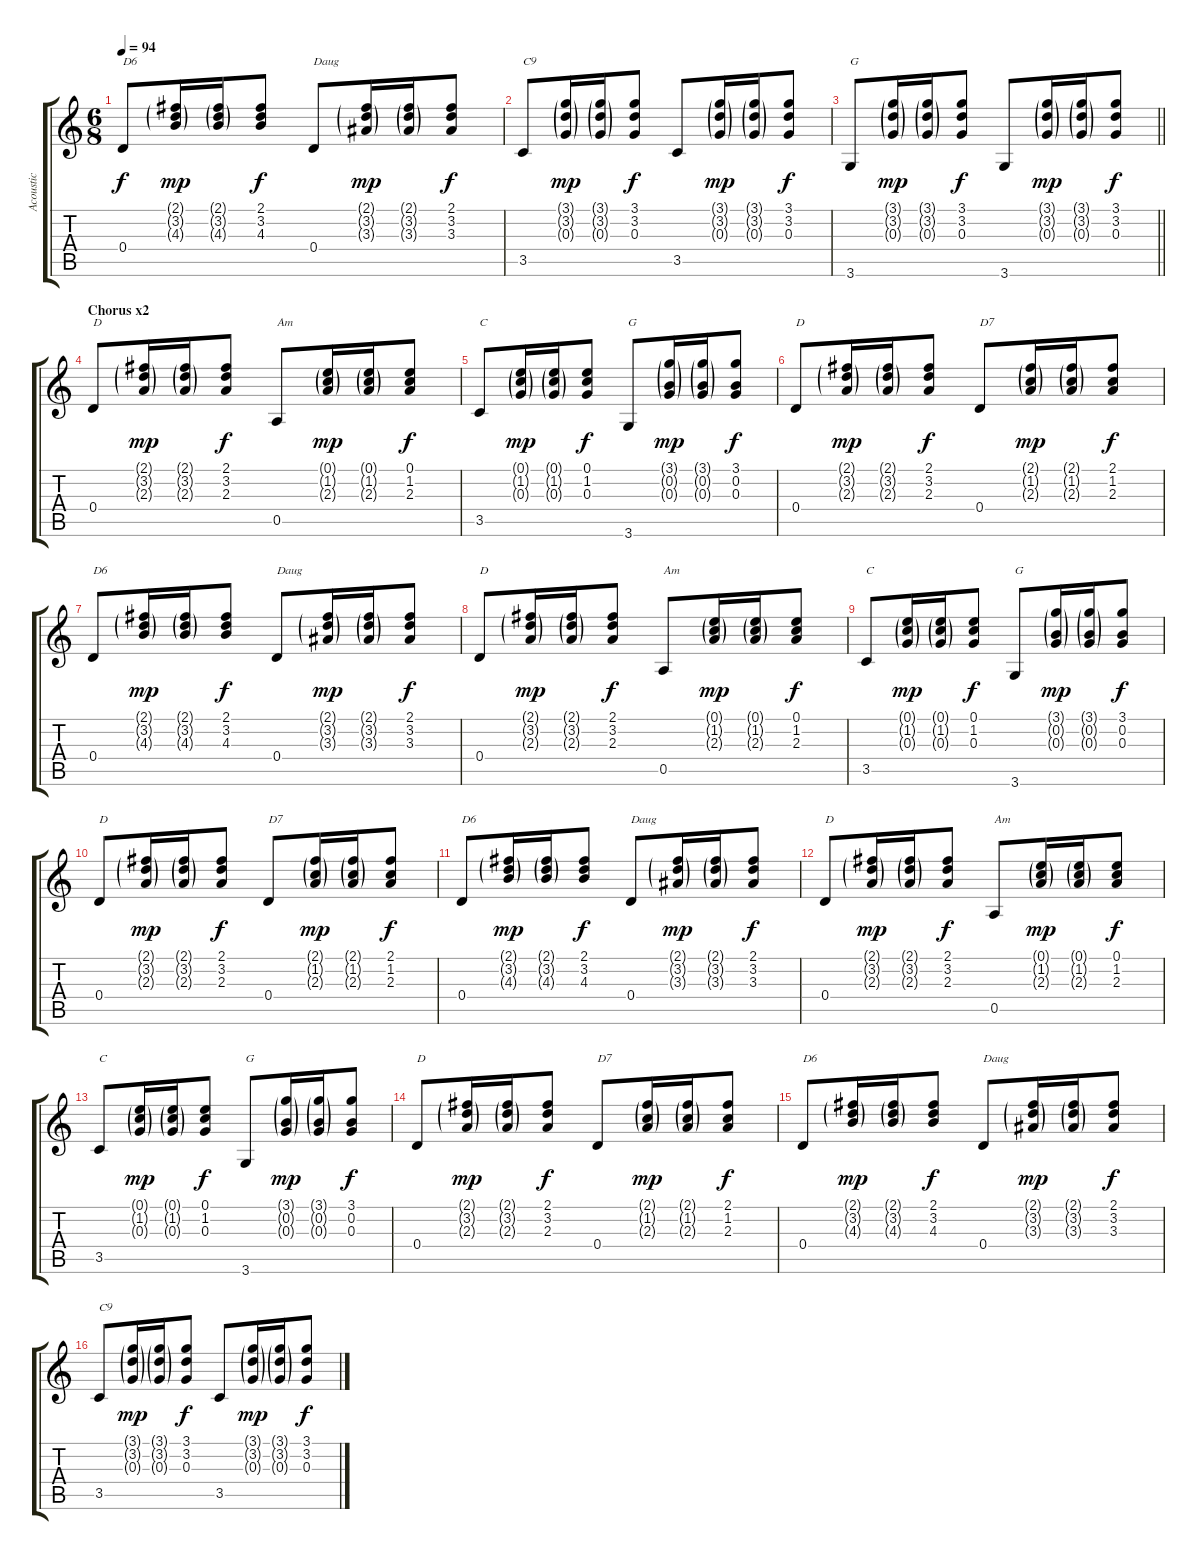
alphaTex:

\track ("Acoustic" "Acoustic") {instrument acousticguitarsteel}
\staff {score tabs}
\tuning (E4 B3 G3 D3 A2 E2) {hide}
\ts (6 8)
\tempo 94
\clef g2
\ks c
0.4.8{txt "D6" dy f} (2.1{g} 3.2{g} 4.3{g}).16{dy mp} (2.1{g} 3.2{g} 4.3{g}).16 (2.1 3.2 4.3).8{dy f} 0.4.8{txt "Daug"} (2.1{g} 3.2{g} 3.3{g}).16{dy mp} (2.1{g} 3.2{g} 3.3{g}).16 (2.1 3.2 3.3).8{dy f} |
3.5.8{txt "C9"} (3.1{g} 3.2{g} 0.3{g}).16{dy mp} (3.1{g} 3.2{g} 0.3{g}).16 (3.1 3.2 0.3).8{dy f} 3.5.8 (3.1{g} 3.2{g} 0.3{g}).16{dy mp} (3.1{g} 3.2{g} 0.3{g}).16 (3.1 3.2 0.3).8{dy f} |
\barLineRight lightlight
3.6.8{txt "G"} (3.1{g} 3.2{g} 0.3{g}).16{dy mp} (3.1{g} 3.2{g} 0.3{g}).16 (3.1 3.2 0.3).8{dy f} 3.6.8 (3.1{g} 3.2{g} 0.3{g}).16{dy mp} (3.1{g} 3.2{g} 0.3{g}).16 (3.1 3.2 0.3).8{dy f} |
\section ("" "Chorus x2")
0.4.8{txt "D"} (2.1{g} 3.2{g} 2.3{g}).16{dy mp} (2.1{g} 3.2{g} 2.3{g}).16 (2.1 3.2 2.3).8{dy f} 0.5.8{txt "Am"} (0.1{g} 1.2{g} 2.3{g}).16{dy mp} (0.1{g} 1.2{g} 2.3{g}).16 (0.1 1.2 2.3).8{dy f} |
3.5.8{txt "C"} (0.1{g} 1.2{g} 0.3{g}).16{dy mp} (0.1{g} 1.2{g} 0.3{g}).16 (0.1 1.2 0.3).8{dy f} 3.6.8{txt "G"} (3.1{g} 0.2{g} 0.3{g}).16{dy mp} (3.1{g} 0.2{g} 0.3{g}).16 (3.1 0.2 0.3).8{dy f} |
0.4.8{txt "D"} (2.1{g} 3.2{g} 2.3{g}).16{dy mp} (2.1{g} 3.2{g} 2.3{g}).16 (2.1 3.2 2.3).8{dy f} 0.4.8{txt "D7"} (2.1{g} 1.2{g} 2.3{g}).16{dy mp} (2.1{g} 1.2{g} 2.3{g}).16 (2.1 1.2 2.3).8{dy f} |
0.4.8{txt "D6"} (2.1{g} 3.2{g} 4.3{g}).16{dy mp} (2.1{g} 3.2{g} 4.3{g}).16 (2.1 3.2 4.3).8{dy f} 0.4.8{txt "Daug"} (2.1{g} 3.2{g} 3.3{g}).16{dy mp} (2.1{g} 3.2{g} 3.3{g}).16 (2.1 3.2 3.3).8{dy f} |
0.4.8{txt "D"} (2.1{g} 3.2{g} 2.3{g}).16{dy mp} (2.1{g} 3.2{g} 2.3{g}).16 (2.1 3.2 2.3).8{dy f} 0.5.8{txt "Am"} (0.1{g} 1.2{g} 2.3{g}).16{dy mp} (0.1{g} 1.2{g} 2.3{g}).16 (0.1 1.2 2.3).8{dy f} |
3.5.8{txt "C"} (0.1{g} 1.2{g} 0.3{g}).16{dy mp} (0.1{g} 1.2{g} 0.3{g}).16 (0.1 1.2 0.3).8{dy f} 3.6.8{txt "G"} (3.1{g} 0.2{g} 0.3{g}).16{dy mp} (3.1{g} 0.2{g} 0.3{g}).16 (3.1 0.2 0.3).8{dy f} |
0.4.8{txt "D"} (2.1{g} 3.2{g} 2.3{g}).16{dy mp} (2.1{g} 3.2{g} 2.3{g}).16 (2.1 3.2 2.3).8{dy f} 0.4.8{txt "D7"} (2.1{g} 1.2{g} 2.3{g}).16{dy mp} (2.1{g} 1.2{g} 2.3{g}).16 (2.1 1.2 2.3).8{dy f} |
0.4.8{txt "D6"} (2.1{g} 3.2{g} 4.3{g}).16{dy mp} (2.1{g} 3.2{g} 4.3{g}).16 (2.1 3.2 4.3).8{dy f} 0.4.8{txt "Daug"} (2.1{g} 3.2{g} 3.3{g}).16{dy mp} (2.1{g} 3.2{g} 3.3{g}).16 (2.1 3.2 3.3).8{dy f} |
0.4.8{txt "D"} (2.1{g} 3.2{g} 2.3{g}).16{dy mp} (2.1{g} 3.2{g} 2.3{g}).16 (2.1 3.2 2.3).8{dy f} 0.5.8{txt "Am"} (0.1{g} 1.2{g} 2.3{g}).16{dy mp} (0.1{g} 1.2{g} 2.3{g}).16 (0.1 1.2 2.3).8{dy f} |
3.5.8{txt "C"} (0.1{g} 1.2{g} 0.3{g}).16{dy mp} (0.1{g} 1.2{g} 0.3{g}).16 (0.1 1.2 0.3).8{dy f} 3.6.8{txt "G"} (3.1{g} 0.2{g} 0.3{g}).16{dy mp} (3.1{g} 0.2{g} 0.3{g}).16 (3.1 0.2 0.3).8{dy f} |
0.4.8{txt "D"} (2.1{g} 3.2{g} 2.3{g}).16{dy mp} (2.1{g} 3.2{g} 2.3{g}).16 (2.1 3.2 2.3).8{dy f} 0.4.8{txt "D7"} (2.1{g} 1.2{g} 2.3{g}).16{dy mp} (2.1{g} 1.2{g} 2.3{g}).16 (2.1 1.2 2.3).8{dy f} |
0.4.8{txt "D6"} (2.1{g} 3.2{g} 4.3{g}).16{dy mp} (2.1{g} 3.2{g} 4.3{g}).16 (2.1 3.2 4.3).8{dy f} 0.4.8{txt "Daug"} (2.1{g} 3.2{g} 3.3{g}).16{dy mp} (2.1{g} 3.2{g} 3.3{g}).16 (2.1 3.2 3.3).8{dy f} |
3.5.8{txt "C9"} (3.1{g} 3.2{g} 0.3{g}).16{dy mp} (3.1{g} 3.2{g} 0.3{g}).16 (3.1 3.2 0.3).8{dy f} 3.5.8 (3.1{g} 3.2{g} 0.3{g}).16{dy mp} (3.1{g} 3.2{g} 0.3{g}).16 (3.1 3.2 0.3).8{dy f}
